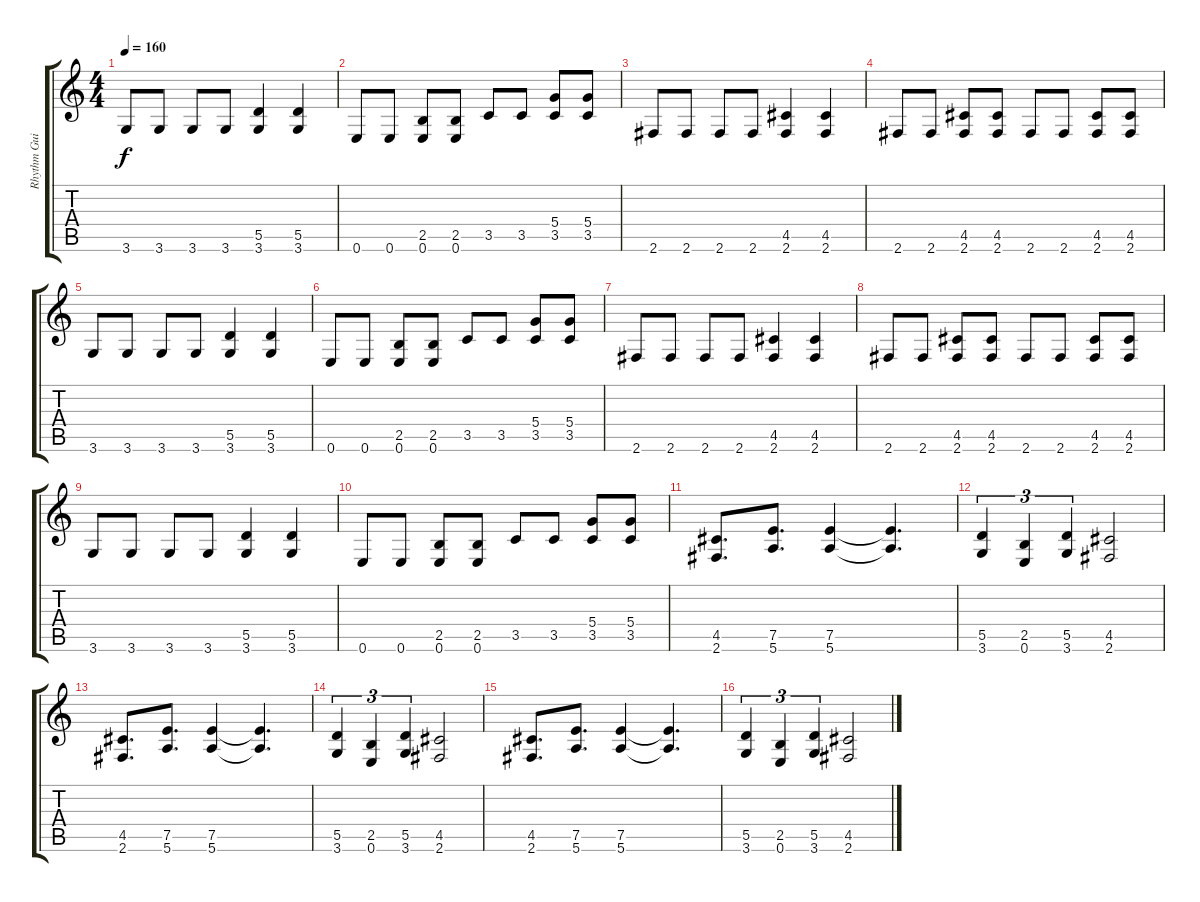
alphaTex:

\track ("Rhythm Guitar" "Rhythm Gui") {instrument distortionguitar}
\staff {score tabs}
\tuning (E4 B3 G3 D3 A2 E2) {hide}
\ts (4 4)
\tempo 160
\clef g2
\ks c
3.6.8{dy f} 3.6.8 3.6.8 3.6.8 (5.5 3.6).4 (5.5 3.6).4 |
0.6.8 0.6.8 (2.5 0.6).8 (2.5 0.6).8 3.5.8 3.5.8 (5.4 3.5).8 (5.4 3.5).8 |
2.6.8 2.6.8 2.6.8 2.6.8 (4.5 2.6).4 (4.5 2.6).4 |
2.6.8 2.6.8 (4.5 2.6).8 (4.5 2.6).8 2.6.8 2.6.8 (4.5 2.6).8 (4.5 2.6).8 |
3.6.8 3.6.8 3.6.8 3.6.8 (5.5 3.6).4 (5.5 3.6).4 |
0.6.8 0.6.8 (2.5 0.6).8 (2.5 0.6).8 3.5.8 3.5.8 (5.4 3.5).8 (5.4 3.5).8 |
2.6.8 2.6.8 2.6.8 2.6.8 (4.5 2.6).4 (4.5 2.6).4 |
2.6.8 2.6.8 (4.5 2.6).8 (4.5 2.6).8 2.6.8 2.6.8 (4.5 2.6).8 (4.5 2.6).8 |
3.6.8 3.6.8 3.6.8 3.6.8 (5.5 3.6).4 (5.5 3.6).4 |
0.6.8 0.6.8 (2.5 0.6).8 (2.5 0.6).8 3.5.8 3.5.8 (5.4 3.5).8 (5.4 3.5).8 |
(4.5 2.6).8{d} (7.5 5.6).8{d} (7.5 5.6).4 (7.5{t} 5.6{t}).4{d} |
(5.5 3.6).4{tu (3 2)} (2.5 0.6).4{tu (3 2)} (5.5 3.6).4{tu (3 2)} (4.5 2.6).2 |
(4.5 2.6).8{d} (7.5 5.6).8{d} (7.5 5.6).4 (7.5{t} 5.6{t}).4{d} |
(5.5 3.6).4{tu (3 2)} (2.5 0.6).4{tu (3 2)} (5.5 3.6).4{tu (3 2)} (4.5 2.6).2 |
(4.5 2.6).8{d} (7.5 5.6).8{d} (7.5 5.6).4 (7.5{t} 5.6{t}).4{d} |
(5.5 3.6).4{tu (3 2)} (2.5 0.6).4{tu (3 2)} (5.5 3.6).4{tu (3 2)} (4.5 2.6).2
